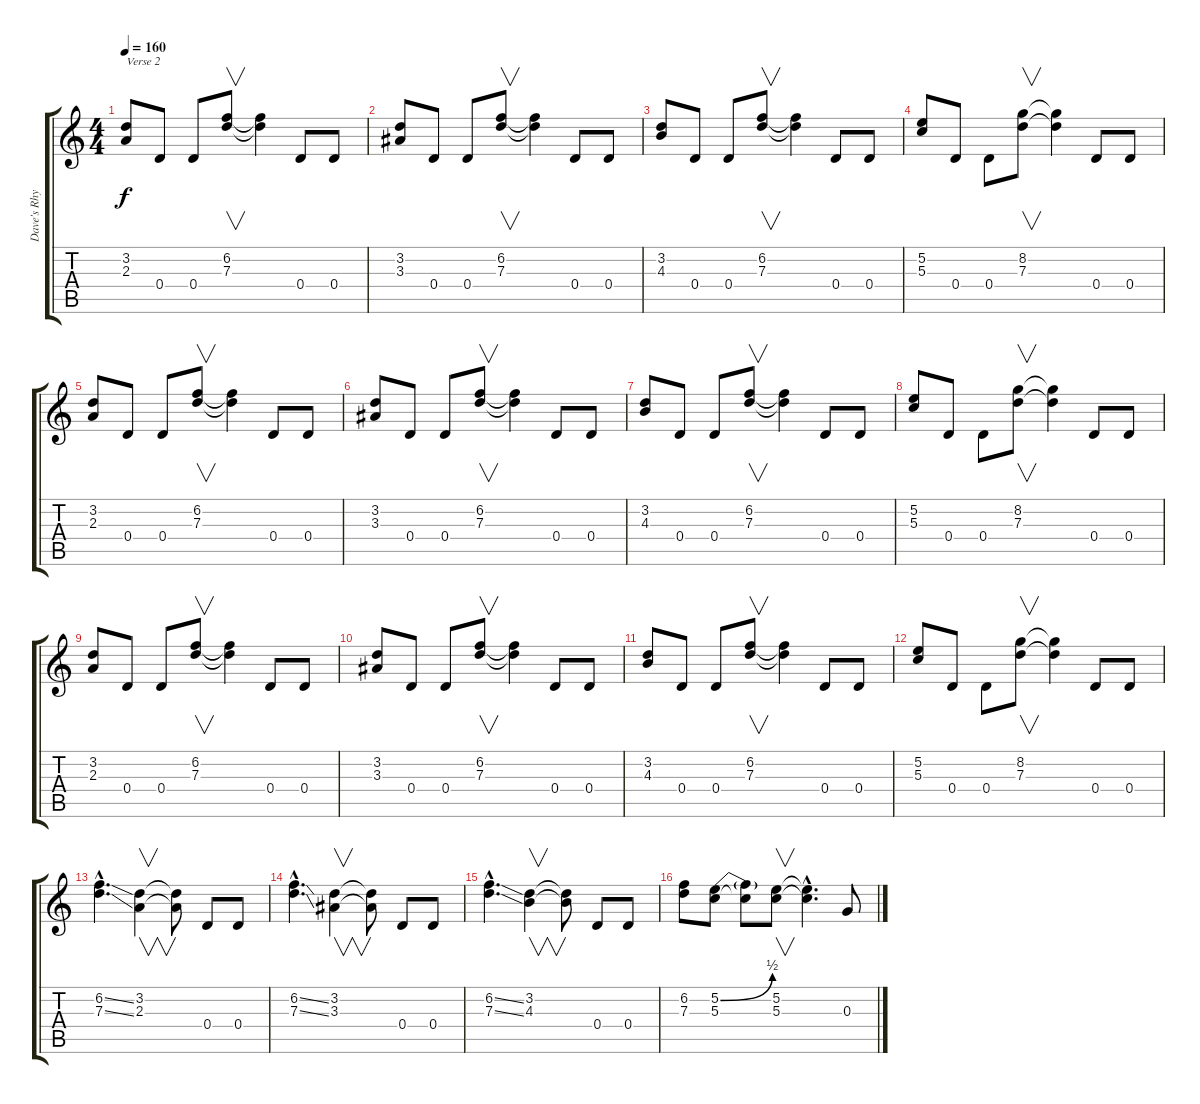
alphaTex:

\track ("Dave's Rhythm" "Dave's Rhy") {instrument overdrivenguitar}
\staff {score tabs}
\tuning (E4 B3 G3 D3 A2 E2) {hide}
\ts (4 4)
\tempo 160
\clef g2
\ks c
(3.2 2.3).8{txt "Verse 2" dy f} 0.4.8 0.4.8 (6.2 7.3).8{v} (6.2{t} 7.3{t}).4 0.4.8 0.4.8 |
(3.2 3.3).8 0.4.8 0.4.8 (6.2 7.3).8{v} (6.2{t} 7.3{t}).4 0.4.8 0.4.8 |
(3.2 4.3).8 0.4.8 0.4.8 (6.2 7.3).8{v} (6.2{t} 7.3{t}).4 0.4.8 0.4.8 |
(5.2 5.3).8 0.4.8 0.4.8 (8.2 7.3).8{v} (8.2{t} 7.3{t}).4 0.4.8 0.4.8 |
(3.2 2.3).8 0.4.8 0.4.8 (6.2 7.3).8{v} (6.2{t} 7.3{t}).4 0.4.8 0.4.8 |
(3.2 3.3).8 0.4.8 0.4.8 (6.2 7.3).8{v} (6.2{t} 7.3{t}).4 0.4.8 0.4.8 |
(3.2 4.3).8 0.4.8 0.4.8 (6.2 7.3).8{v} (6.2{t} 7.3{t}).4 0.4.8 0.4.8 |
(5.2 5.3).8 0.4.8 0.4.8 (8.2 7.3).8{v} (8.2{t} 7.3{t}).4 0.4.8 0.4.8 |
(3.2 2.3).8 0.4.8 0.4.8 (6.2 7.3).8{v} (6.2{t} 7.3{t}).4 0.4.8 0.4.8 |
(3.2 3.3).8 0.4.8 0.4.8 (6.2 7.3).8{v} (6.2{t} 7.3{t}).4 0.4.8 0.4.8 |
(3.2 4.3).8 0.4.8 0.4.8 (6.2 7.3).8{v} (6.2{t} 7.3{t}).4 0.4.8 0.4.8 |
(5.2 5.3).8 0.4.8 0.4.8 (8.2 7.3).8{v} (8.2{t} 7.3{t}).4 0.4.8 0.4.8 |
(6.2{ss hac} 7.3{ss hac}).4{d} (3.2 2.3).4{v} (3.2{t} 2.3{t}).8 0.4.8 0.4.8 |
(6.2{ss hac} 7.3{ss hac}).4{d} (3.2 3.3).4{v} (3.2{t} 3.3{t}).8 0.4.8 0.4.8 |
(6.2{ss hac} 7.3{ss hac}).4{d} (3.2 4.3).4{v} (3.2{t} 4.3{t}).8 0.4.8 0.4.8 |
(6.2 7.3).8 (5.2{be (bend 0 0 60 2)} 5.3).8 (5.2{t} 5.3{t}).8 (5.2 5.3).8{v} (5.2{hac t} 5.3{hac t}).4{d} 0.3.8
